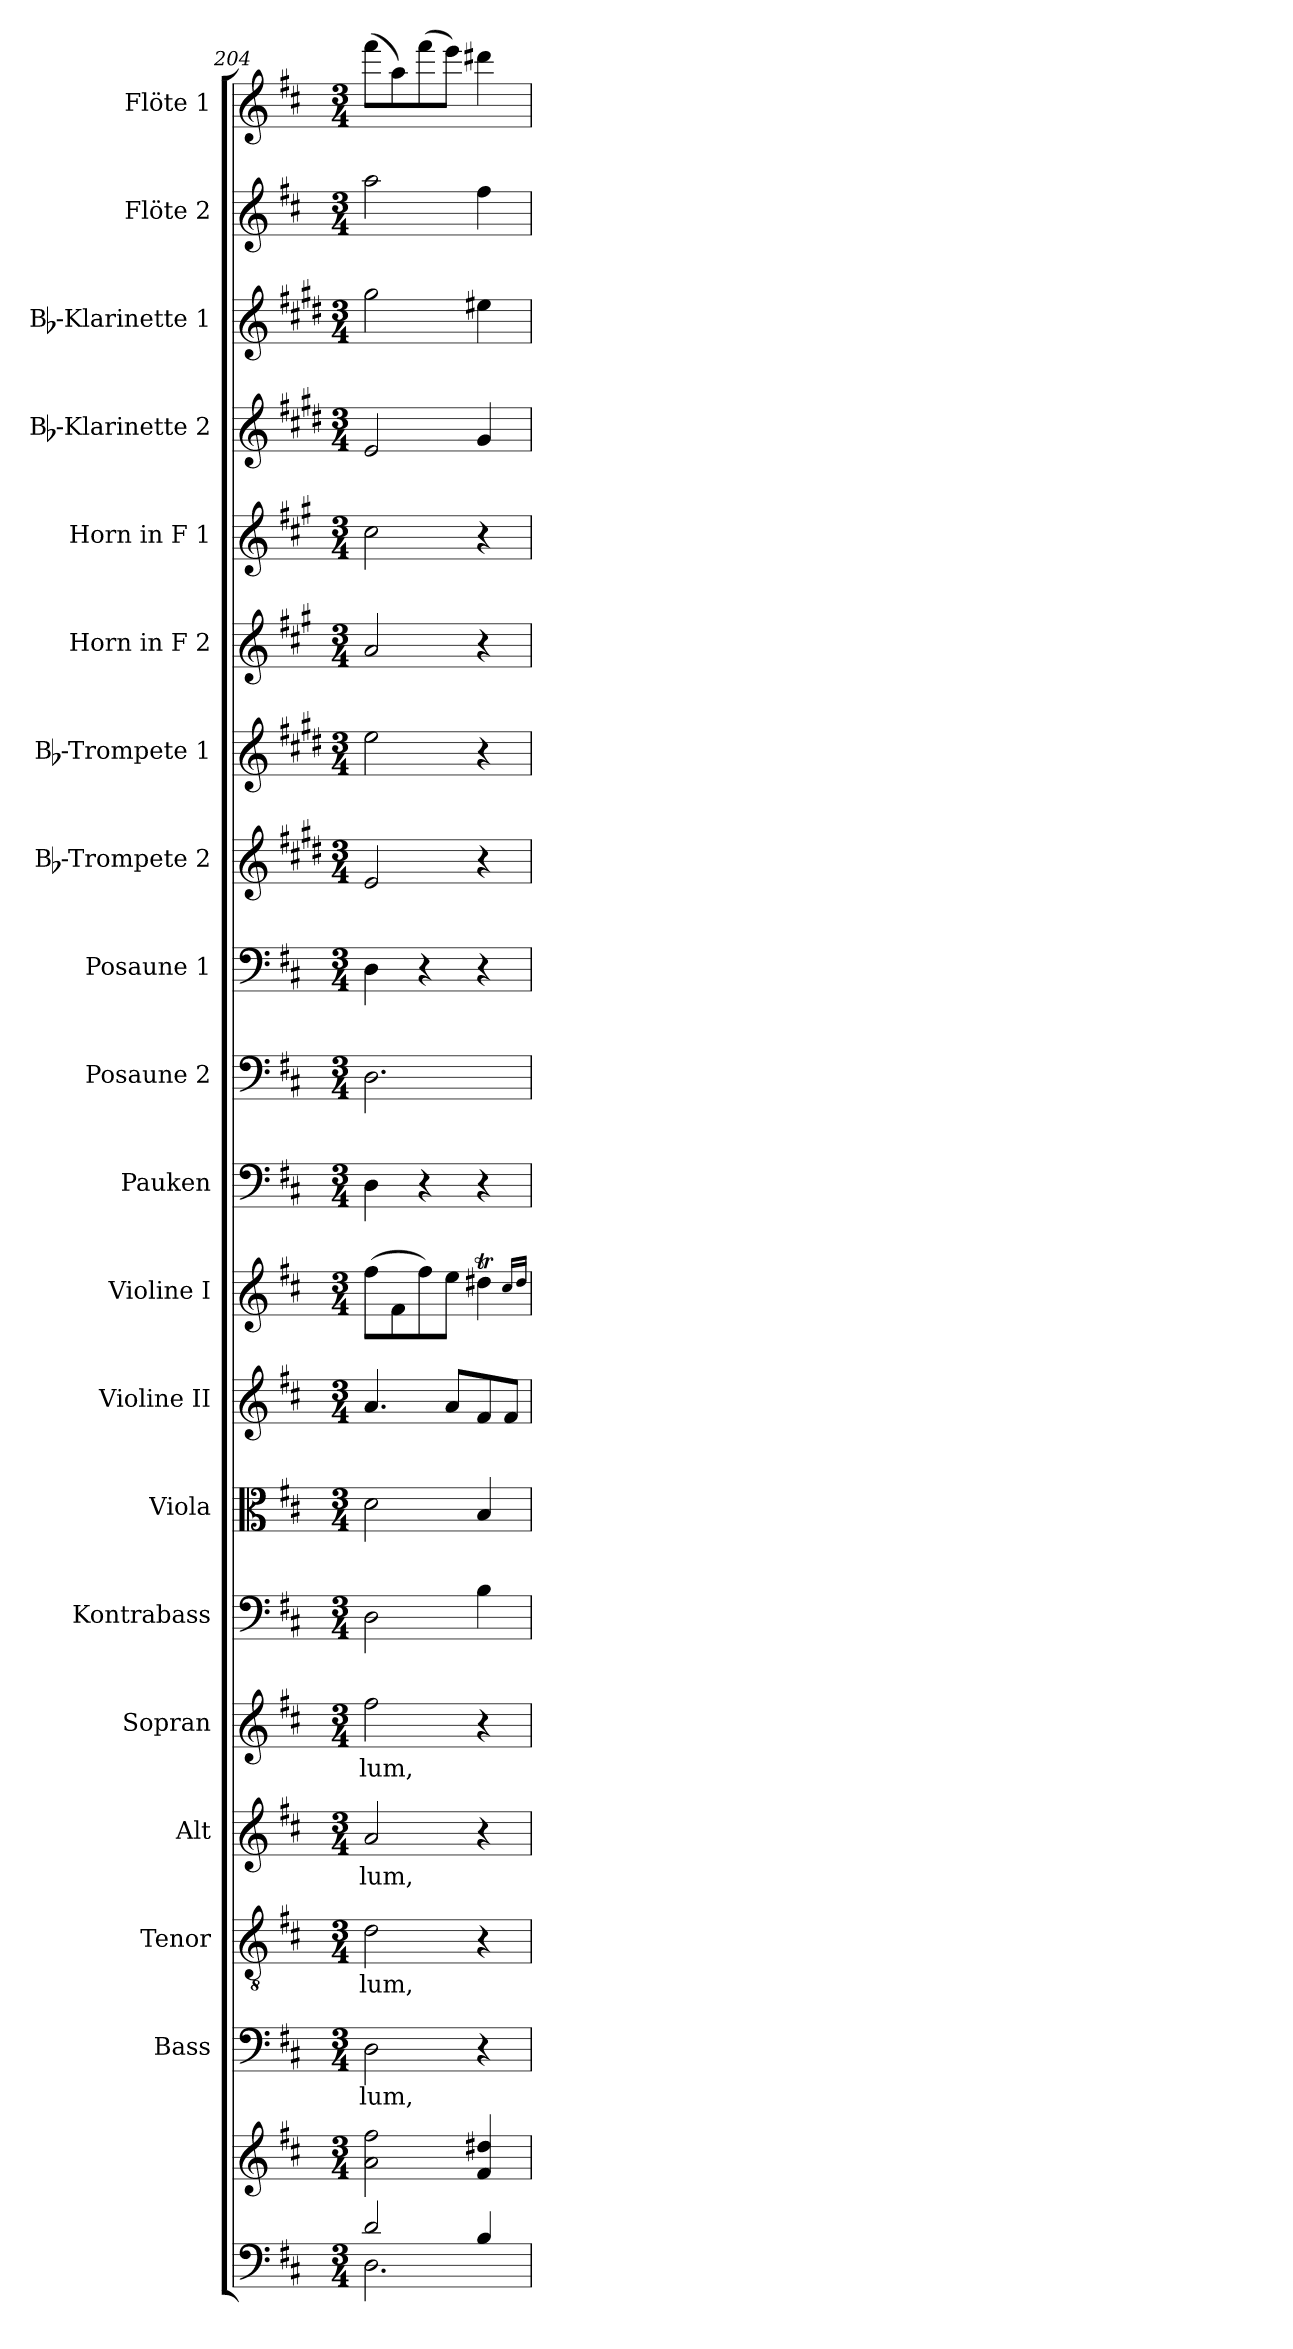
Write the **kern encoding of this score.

**kern	**kern	**kern	**text	**kern	**text	**kern	**text	**kern	**text	**kern	**kern	**kern	**kern	**kern	**kern	**kern	**kern	**kern	**kern	**kern	**kern	**kern	**kern	**kern
*part20	*part20	*part19	*part19	*part18	*part18	*part17	*part17	*part16	*part16	*part15	*part14	*part13	*part12	*part11	*part10	*part9	*part8	*part7	*part6	*part5	*part4	*part3	*part2	*part1
*staff21	*staff20	*staff19	*staff19	*staff18	*staff18	*staff17	*staff17	*staff16	*staff16	*staff15	*staff14	*staff13	*staff12	*staff11	*staff10	*staff9	*staff8	*staff7	*staff6	*staff5	*staff4	*staff3	*staff2	*staff1
*	*	*I"Bass	*	*I"Tenor	*	*I"Alt	*	*I"Sopran	*	*I"Kontrabass	*I"Viola	*I"Violine II	*I"Violine I	*I"Pauken	*I"Posaune 2	*I"Posaune 1	*I"Bb-Trompete 2	*I"Bb-Trompete 1	*I"Horn in F 2	*I"Horn in F 1	*I"Bb-Klarinette 2	*I"Bb-Klarinette 1	*I"Flöte 2	*I"Flöte 1
*	*	*I'B.	*	*I'T.	*	*I'A.	*	*I'S.	*	*I'Kb.	*I'Vla.	*I'Vl. II	*I'Vl. I	*I'Pk.	*I'Pos. 2	*I'Pos. 1	*I'Bb Trp. 2	*I'Bb Trp. 1	*	*	*I'Bb Kl. 2	*I'Bb Kl. 1	*I'Fl. 2	*I'Fl. 1
*clefF4	*clefG2	*clefF4	*	*clefGv2	*	*clefG2	*	*clefG2	*	*clefF4	*clefC3	*clefG2	*clefG2	*clefF4	*clefF4	*clefF4	*clefG2	*clefG2	*clefG2	*clefG2	*clefG2	*clefG2	*clefG2	*clefG2
*	*	*	*	*	*	*	*	*	*	*ITrd7c12	*	*	*	*	*	*	*ITrd1c2	*ITrd1c2	*ITrd4c7	*ITrd4c7	*ITrd1c2	*ITrd1c2	*	*
*k[f#c#]	*k[f#c#]	*k[f#c#]	*	*k[f#c#]	*	*k[f#c#]	*	*k[f#c#]	*	*k[f#c#]	*k[f#c#]	*k[f#c#]	*k[f#c#]	*k[f#c#]	*k[f#c#]	*k[f#c#]	*k[f#c#]	*k[f#c#]	*k[f#c#]	*k[f#c#]	*k[f#c#]	*k[f#c#]	*k[f#c#]	*k[f#c#]
*D:	*D:	*D:	*	*D:	*	*D:	*	*D:	*	*D:	*D:	*D:	*D:	*D:	*D:	*D:	*D:	*D:	*D:	*D:	*D:	*D:	*D:	*D:
*M3/4	*M3/4	*M3/4	*	*M3/4	*	*M3/4	*	*M3/4	*	*M3/4	*M3/4	*M3/4	*M3/4	*M3/4	*M3/4	*M3/4	*M3/4	*M3/4	*M3/4	*M3/4	*M3/4	*M3/4	*M3/4	*M3/4
=204	=204	=204	=204	=204	=204	=204	=204	=204	=204	=204	=204	=204	=204	=204	=204	=204	=204	=204	=204	=204	=204	=204	=204	=204
*^	*	*	*	*	*	*	*	*	*	*	*	*	*	*	*	*	*	*	*	*	*	*	*	*
!	!	!	!	!LO:LY:b	!	!LO:LY:b	!	!LO:LY:b	!	!LO:LY:b	!	!	!	!	!	!	!	!	!	!	!	!	!	!	!
2d/	2.D\	2a\ 2ff#\	2D\	-lum,	2d\	-lum,	2a/	-lum,	2ff#\	-lum,	2DD\	2d\	4.a/	(>8ff#\L	4D\	2.D\	4D\	2d/	2dd\	2d/	2f#\	2d/	2ff#\	2aa\	(>8fff#\L
.	.	.	.	.	.	.	.	.	.	.	.	.	.	8f#\	.	.	.	.	.	.	.	.	.	.	8aa\)
.	.	.	.	.	.	.	.	.	.	.	.	.	.	8ff#\)	4r	.	4r	.	.	.	.	.	.	.	(>8fff#\
.	.	.	.	.	.	.	.	.	.	.	.	.	8a/L	8ee\J	.	.	.	.	.	.	.	.	.	.	8eee\J)
4B/	.	4f#/ 4dd#X/	4r	.	4r	.	4r	.	4r	.	4BB\	4B/	8f#/	4dd#Xt\	4r	.	4r	4r	4r	4r	4r	4f#/	4dd#X\	4ff#\	4ddd#X\
.	.	.	.	.	.	.	.	.	.	.	.	.	8f#/J	.	.	.	.	.	.	.	.	.	.	.	.
*v	*v	*	*	*	*	*	*	*	*	*	*	*	*	*	*	*	*	*	*	*	*	*	*	*	*
.	.	.	.	.	.	.	.	.	.	.	.	.	16qcc#/LL	.	.	.	.	.	.	.	.	.	.	.
.	.	.	.	.	.	.	.	.	.	.	.	.	16qdd#/JJ	.	.	.	.	.	.	.	.	.	.	.
=	=	=	=	=	=	=	=	=	=	=	=	=	=	=	=	=	=	=	=	=	=	=	=	=
*-	*-	*-	*-	*-	*-	*-	*-	*-	*-	*-	*-	*-	*-	*-	*-	*-	*-	*-	*-	*-	*-	*-	*-	*-
